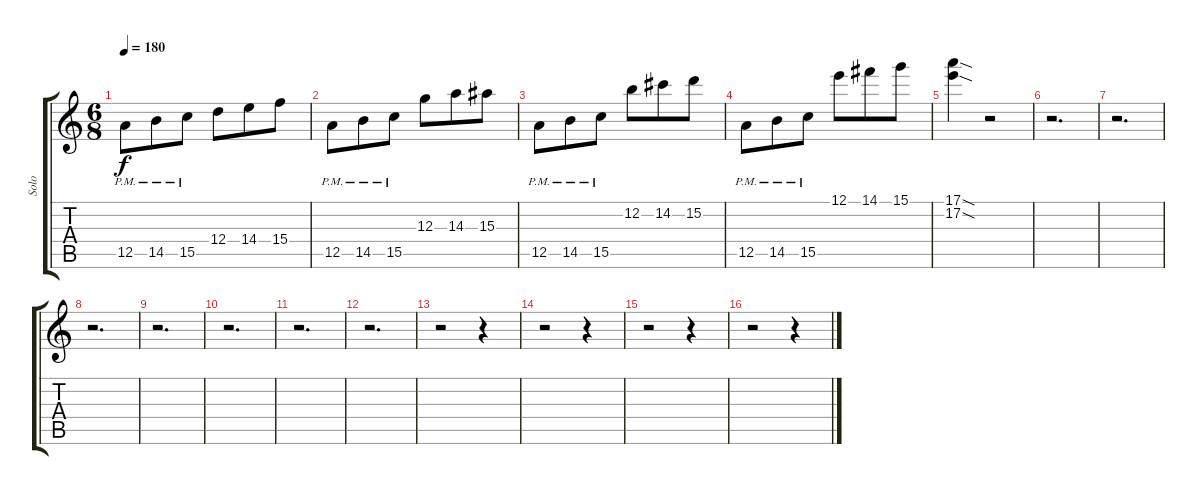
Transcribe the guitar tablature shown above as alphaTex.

\track ("Solo" "Solo") {instrument distortionguitar}
\staff {score tabs}
\tuning (E4 B3 G3 D3 A2 E2) {hide}
\ts (6 8)
\tempo 180
\clef g2
\ks c
12.5{pm}.8{dy f} 14.5{pm}.8 15.5{pm}.8 12.4.8 14.4.8 15.4.8 |
12.5{pm}.8 14.5{pm}.8 15.5{pm}.8 12.3.8 14.3.8 15.3.8 |
12.5{pm}.8 14.5{pm}.8 15.5{pm}.8 12.2.8 14.2.8 15.2.8 |
12.5{pm}.8 14.5{pm}.8 15.5{pm}.8 12.1.8 14.1.8 15.1.8 |
(17.1{sod} 17.2{sod}).4 r.2 |
r.2{d} |
r.2{d} |
r.2{d} |
r.2{d} |
r.2{d} |
r.2{d} |
r.2{d} |
r.2 r.4 |
r.2 r.4 |
r.2 r.4 |
r.2 r.4
